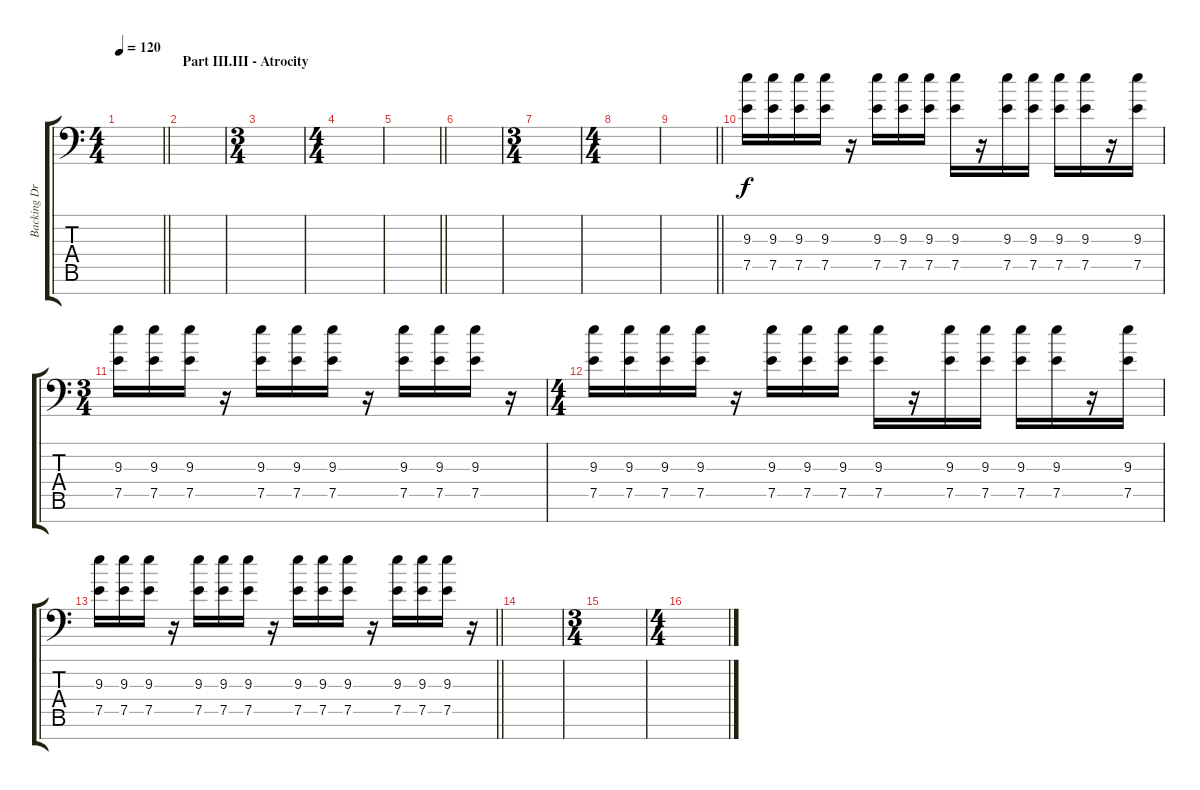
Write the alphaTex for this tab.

\track ("Backing Dropped A" "Backing Dr") {instrument distortionguitar}
\staff {score tabs}
\tuning (E4 B3 G3 D3 A2 E2 A1) {hide}
\ts (4 4)
\tempo 120
\clef f4
\barLineRight lightlight
\ks c
|
\section ("" "Part III.III - Atrocity")
|
\ts (3 4)
|
\ts (4 4)
|
\barLineRight lightlight
|
|
\ts (3 4)
|
\ts (4 4)
|
\barLineRight lightlight
|
(9.3 7.5).16{instrument distortionguitar} (9.3 7.5).16 (9.3 7.5).16 (9.3 7.5).16 r.16 (9.3 7.5).16 (9.3 7.5).16 (9.3 7.5).16 (9.3 7.5).16 r.16 (9.3 7.5).16 (9.3 7.5).16 (9.3 7.5).16 (9.3 7.5).16 r.16 (9.3 7.5).16 |
\ts (3 4)
(9.3 7.5).16 (9.3 7.5).16 (9.3 7.5).16 r.16 (9.3 7.5).16 (9.3 7.5).16 (9.3 7.5).16 r.16 (9.3 7.5).16 (9.3 7.5).16 (9.3 7.5).16 r.16 |
\ts (4 4)
(9.3 7.5).16 (9.3 7.5).16 (9.3 7.5).16 (9.3 7.5).16 r.16 (9.3 7.5).16 (9.3 7.5).16 (9.3 7.5).16 (9.3 7.5).16 r.16 (9.3 7.5).16 (9.3 7.5).16 (9.3 7.5).16 (9.3 7.5).16 r.16 (9.3 7.5).16 |
\barLineRight lightlight
(9.3 7.5).16 (9.3 7.5).16 (9.3 7.5).16 r.16 (9.3 7.5).16 (9.3 7.5).16 (9.3 7.5).16 r.16 (9.3 7.5).16 (9.3 7.5).16 (9.3 7.5).16 r.16 (9.3 7.5).16 (9.3 7.5).16 (9.3 7.5).16 r.16 |
\section ("" "")
|
\ts (3 4)
|
\ts (4 4)
